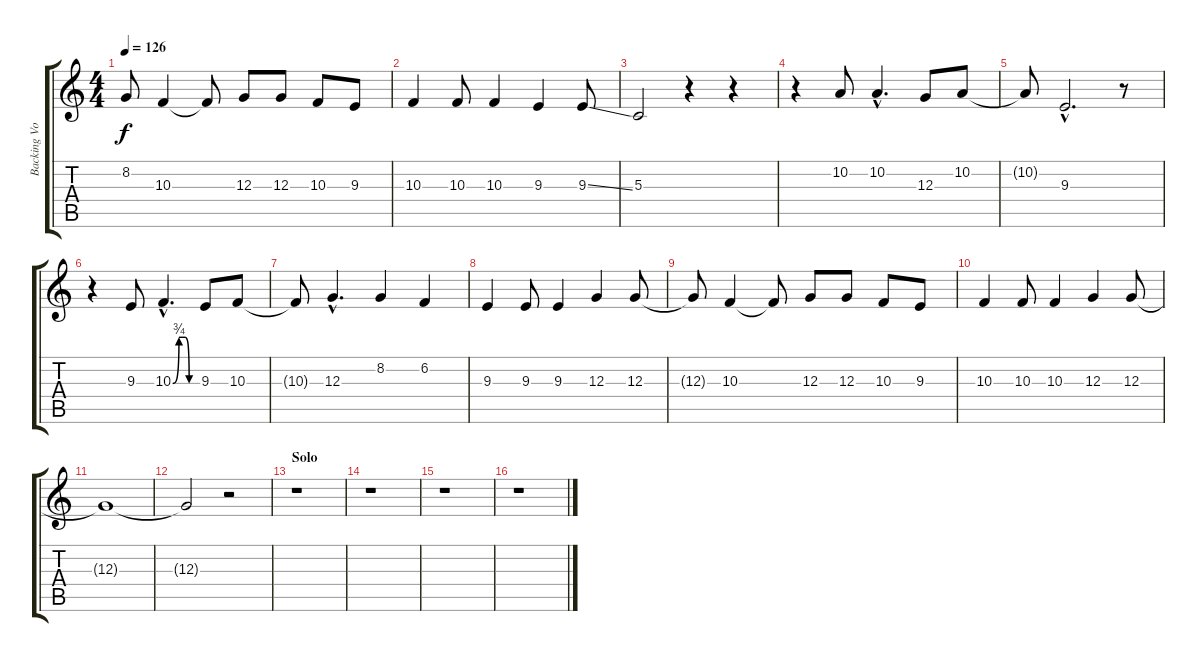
\track ("Backing Vocal" "Backing Vo") {instrument sopranosax}
\staff {score tabs}
\tuning (E4 B3 G3 D3 A2 E2) {hide}
\ts (4 4)
\tempo 126
\clef g2
\ks c
8.2{t}.8{dy f} 10.3.4 10.3{t}.8 12.3.8 12.3.8 10.3.8 9.3.8 |
10.3.4 10.3.8 10.3.4 9.3.4 9.3{ss}.8 |
5.3.2 r.4 r.4 |
r.4 10.2.8 10.2{hac}.4{d} 12.3.8 10.2.8 |
10.2{t}.8 9.3{hac}.2{d} r.8 |
r.4 9.3.8 10.3{be (custom 0 0 15 3 30 3 40 0 50 0 55 0 60 0) hac}.4{d} 9.3.8 10.3.8 |
10.3{t}.8 12.3{hac}.4{d} 8.2.4 6.2.4 |
9.3.4 9.3.8 9.3.4 12.3.4 12.3.8 |
12.3{t}.8 10.3.4 10.3{t}.8 12.3.8 12.3.8 10.3.8 9.3.8 |
10.3.4 10.3.8 10.3.4 12.3.4 12.3.8 |
12.3{t}.1 |
12.3{t}.2 r.2 |
\section ("" "Solo")
r.1 |
r.1 |
r.1 |
r.1
